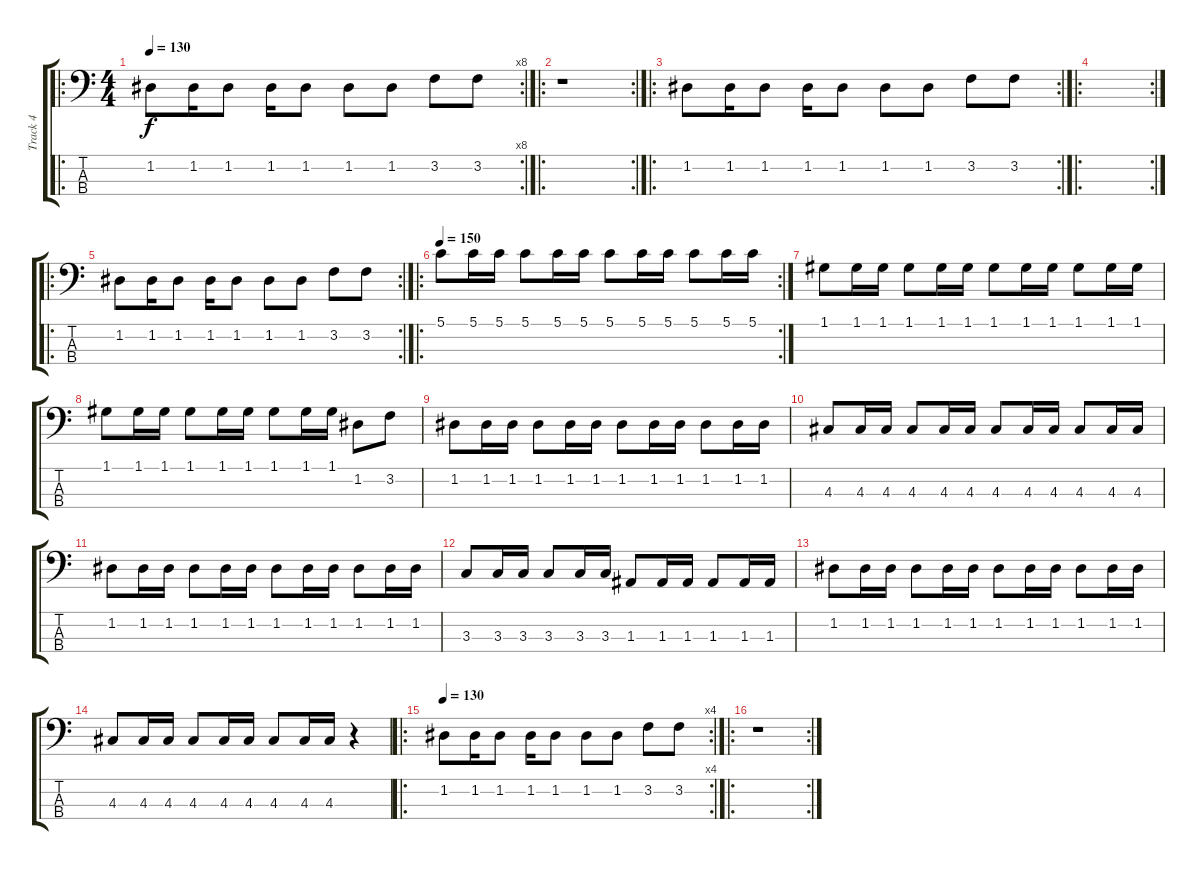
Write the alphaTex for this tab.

\track ("Track 4" "Track 4") {instrument electricbassfinger}
\staff {score tabs}
\tuning (G2 D2 A1 E1) {hide}
\ro
\rc 8
\ts (4 4)
\tempo 130
\clef f4
\ks c
1.2.8{dy f instrument electricbassfinger} 1.2.16 1.2.8 1.2.16 1.2.8 1.2.8 1.2.8 3.2.8 3.2.8 |
\ro
\rc 2
r.1 |
\ro
\rc 2
1.2.8 1.2.16 1.2.8 1.2.16 1.2.8 1.2.8 1.2.8 3.2.8 3.2.8 |
\ro
\rc 2
|
\ro
\rc 2
1.2.8 1.2.16 1.2.8 1.2.16 1.2.8 1.2.8 1.2.8 3.2.8 3.2.8 |
\ro
\rc 2
\tempo 150
5.1.8 5.1.16 5.1.16 5.1.8 5.1.16 5.1.16 5.1.8 5.1.16 5.1.16 5.1.8 5.1.16 5.1.16 |
1.1.8 1.1.16 1.1.16 1.1.8 1.1.16 1.1.16 1.1.8 1.1.16 1.1.16 1.1.8 1.1.16 1.1.16 |
1.1.8 1.1.16 1.1.16 1.1.8 1.1.16 1.1.16 1.1.8 1.1.16 1.1.16 1.2.8 3.2.8 |
1.2.8 1.2.16 1.2.16 1.2.8 1.2.16 1.2.16 1.2.8 1.2.16 1.2.16 1.2.8 1.2.16 1.2.16 |
4.3.8 4.3.16 4.3.16 4.3.8 4.3.16 4.3.16 4.3.8 4.3.16 4.3.16 4.3.8 4.3.16 4.3.16 |
1.2.8 1.2.16 1.2.16 1.2.8 1.2.16 1.2.16 1.2.8 1.2.16 1.2.16 1.2.8 1.2.16 1.2.16 |
3.3.8 3.3.16 3.3.16 3.3.8 3.3.16 3.3.16 1.3.8 1.3.16 1.3.16 1.3.8 1.3.16 1.3.16 |
1.2.8{volume 13} 1.2.16 1.2.16 1.2.8 1.2.16 1.2.16 1.2.8 1.2.16 1.2.16 1.2.8 1.2.16 1.2.16 |
4.3.8 4.3.16 4.3.16 4.3.8 4.3.16 4.3.16 4.3.8 4.3.16 4.3.16 r.4 |
\ro
\rc 4
\tempo 130
1.2.8 1.2.16 1.2.8 1.2.16 1.2.8 1.2.8 1.2.8 3.2.8 3.2.8 |
\ro
\rc 2
r.1
